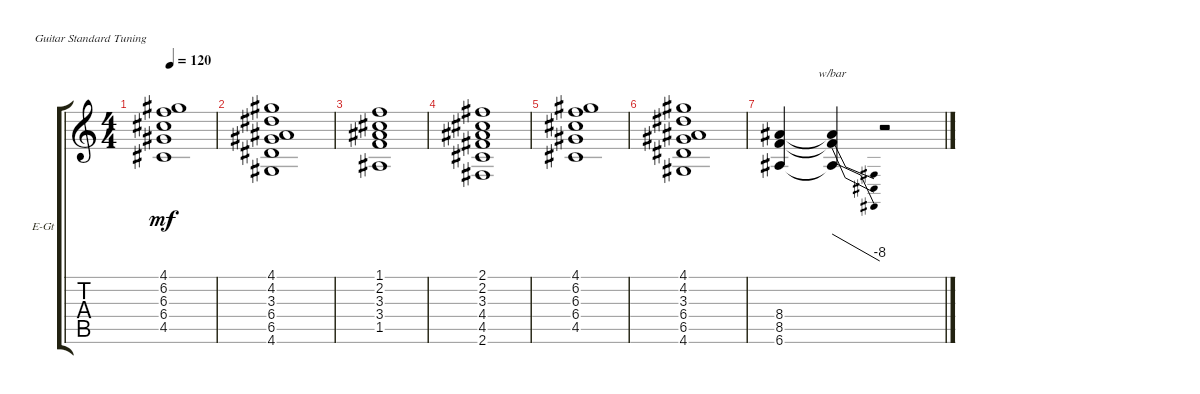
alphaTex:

\defaultSystemsLayout 4
\bracketExtendMode groupsimilarinstruments
\firstSystemTrackNameOrientation horizontal
\otherSystemsTrackNameOrientation horizontal
\track ("Electric Guitar" "E-Gt") {instrument distortionguitar}
\staff {score tabs}
\tuning (E4 B3 G3 D3 A2 E2)
\ts (4 4)
\tempo 120
\clef g2
\ks c
(4.5 6.4 6.3 6.2 4.1).1{dy mf} |
(4.6 6.5 6.4 3.3 4.2 4.1).1 |
(1.5 3.4 3.3 2.2 1.1).1 |
(2.6 4.5 4.4 3.3 2.2 2.1).1 |
(4.5 6.4 6.3 6.2 4.1).1 |
(4.6 6.5 6.4 3.3 4.2 4.1).1 |
(6.6 8.5 8.4).4 (6.6{t} 8.5{t} 8.4{t}).4{tbe (dive default 0 0 58.199999999999996 -32)} r.2
